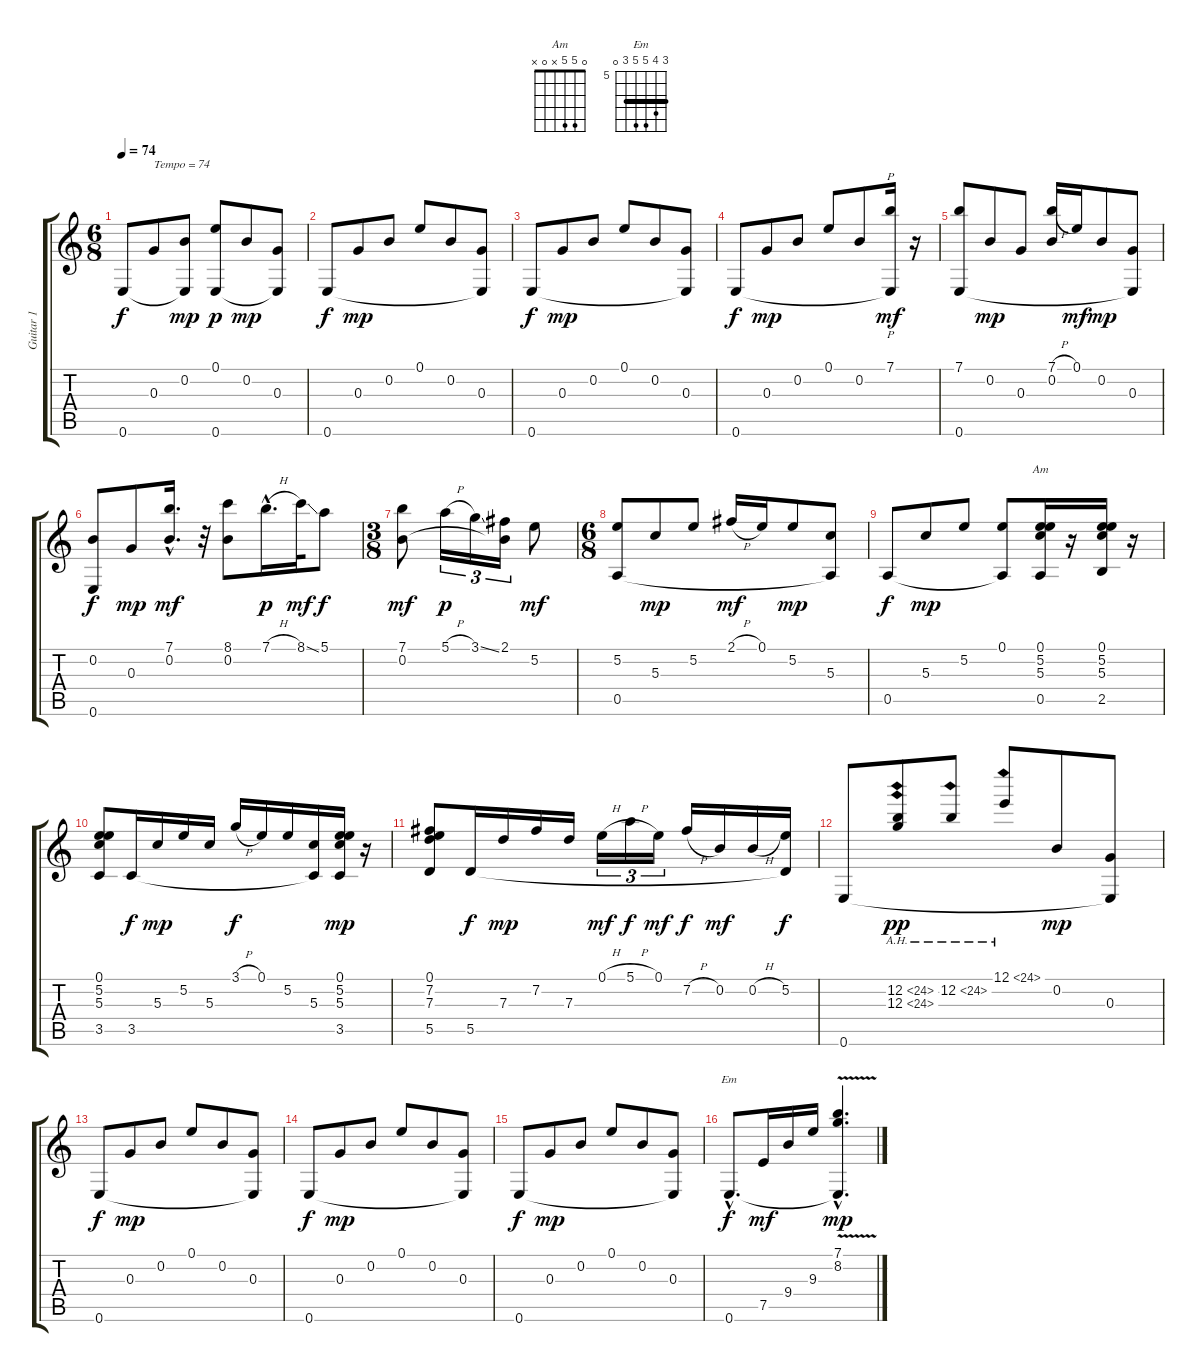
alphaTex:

\track ("Guitar 1" "Guitar 1") {instrument acousticguitarsteel}
\staff {score tabs}
\tuning (E4 B3 G3 D3 A2 E2) {hide}
\chord ("Am" 0 5 5 x 0 x)
\chord ("Em" 7 8 9 9 7 0) {firstfret 5 barre 7}
\ts (6 8)
\tempo 74
\clef g2
\ks c
0.6.8{dy f volume 14 balance 8 instrument acousticguitarsteel} 0.3.8{txt "Tempo = 74"} (0.2 0.6{t}).8{dy mp} (0.1 0.6).8{dy p} 0.2.8{dy mp} (0.3 0.6{t}).8 |
0.6.8{dy f} 0.3.8{dy mp} 0.2.8 0.1.8 0.2.8 (0.3 0.6{t}).8 |
0.6.8{dy f} 0.3.8{dy mp} 0.2.8 0.1.8 0.2.8 (0.3 0.6{t}).8 |
0.6.8{dy f} 0.3.8{dy mp} 0.2.8 0.1.8 0.2.8 (7.1 0.6{t}).16{p dy mf} r.16 |
(7.1 0.6).8 0.2.8{dy mp} 0.3.8 (7.1{h} 0.2).16 0.1.16{dy mf} 0.2.8{dy mp} (0.3 0.6{t}).8 |
(0.2 0.6).8{dy f} 0.3.8{dy mp} (7.1{hac} 0.2{hac}).16{d dy mf} r.32 (8.1 0.2).8 7.1{h hac}.16{d dy p} 8.1{ss}.32{dy mf} 5.1.8{dy f} |
\ts (3 8)
(7.1 0.2).8{dy mf} 5.1{h}.16{tu (3 2) dy p} 3.1{ss}.16{tu (3 2)} (2.1 0.2{t}).16{tu (3 2)} 5.2.8{dy mf} |
\ts (6 8)
(5.2 0.5).8 5.3.8{dy mp} 5.2.8 2.1{h}.16{dy mf} 0.1.16 5.2.8{dy mp} (5.3 0.5{t}).8 |
0.5.8{dy f} 5.3.8{dy mp} 5.2.8 (0.1 0.5{t}).8 (0.1 5.2 5.3 0.5).16{ch "Am"} r.16 (0.1 5.2 5.3 2.5).16 r.16 |
(0.1 5.2 5.3 3.5).8 3.5.16{dy f} 5.3.16{dy mp} 5.2.16 5.3.16 3.1{h}.16{dy f} 0.1.16 5.2.16 (5.3 3.5{t}).16 (0.1 5.2 5.3 3.5).16{dy mp} r.16 |
(0.1 7.2 7.3 5.5).8 5.5.16{dy f} 7.3.16{dy mp} 7.2.16 7.3.16 0.1{h}.16{tu (3 2) dy mf} 5.1{h}.16{tu (3 2) dy f} 0.1.16{tu (3 2) dy mf} 7.2{h}.16{dy f} 0.2.16{dy mf} 0.2{h}.16 (5.2 5.5{t}).16{dy f} |
0.6.8 (12.2{ah 12} 12.3{ah 12}).8{dy pp} 12.2{ah 12}.8 12.1{ah 12}.8 0.2.8{dy mp} (0.3 0.6{t}).8 |
0.6.8{dy f} 0.3.8{dy mp} 0.2.8 0.1.8 0.2.8 (0.3 0.6{t}).8 |
0.6.8{dy f} 0.3.8{dy mp} 0.2.8 0.1.8 0.2.8 (0.3 0.6{t}).8 |
0.6.8{dy f} 0.3.8{dy mp} 0.2.8 0.1.8 0.2.8 (0.3 0.6{t}).8 |
0.6{hac}.8{d ch "Em" dy f} 7.5.16{dy mf} 9.4.16 9.3.16 (7.1{v hac} 8.2{v hac} 0.6{v hac t}).4{d dy mp}
